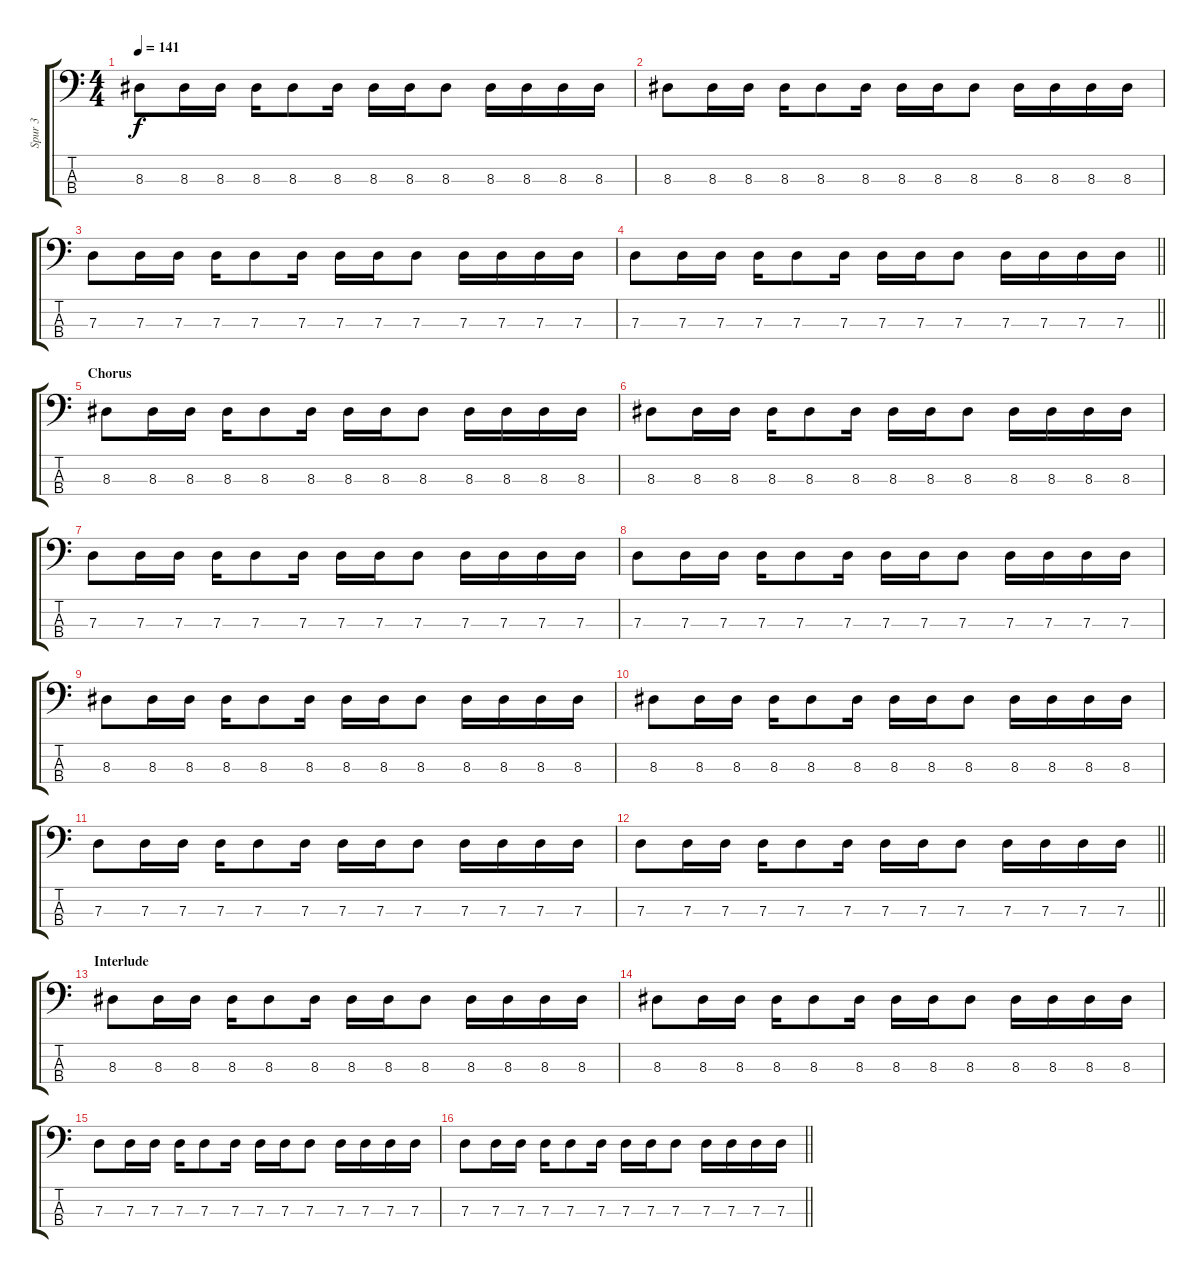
\track ("Spur 3" "Spur 3") {instrument electricbassfinger}
\staff {score tabs}
\tuning (F2 C2 G1 C1) {hide}
\ts (4 4)
\tempo 141
\clef f4
\ks c
8.3.8{dy f} 8.3.16 8.3.16 8.3.16 8.3.8 8.3.16 8.3.16 8.3.16 8.3.8 8.3.16 8.3.16 8.3.16 8.3.16 |
8.3.8 8.3.16 8.3.16 8.3.16 8.3.8 8.3.16 8.3.16 8.3.16 8.3.8 8.3.16 8.3.16 8.3.16 8.3.16 |
7.3.8 7.3.16 7.3.16 7.3.16 7.3.8 7.3.16 7.3.16 7.3.16 7.3.8 7.3.16 7.3.16 7.3.16 7.3.16 |
\barLineRight lightlight
7.3.8 7.3.16 7.3.16 7.3.16 7.3.8 7.3.16 7.3.16 7.3.16 7.3.8 7.3.16 7.3.16 7.3.16 7.3.16 |
\section ("" "Chorus")
8.3.8 8.3.16 8.3.16 8.3.16 8.3.8 8.3.16 8.3.16 8.3.16 8.3.8 8.3.16 8.3.16 8.3.16 8.3.16 |
8.3.8 8.3.16 8.3.16 8.3.16 8.3.8 8.3.16 8.3.16 8.3.16 8.3.8 8.3.16 8.3.16 8.3.16 8.3.16 |
7.3.8 7.3.16 7.3.16 7.3.16 7.3.8 7.3.16 7.3.16 7.3.16 7.3.8 7.3.16 7.3.16 7.3.16 7.3.16 |
7.3.8 7.3.16 7.3.16 7.3.16 7.3.8 7.3.16 7.3.16 7.3.16 7.3.8 7.3.16 7.3.16 7.3.16 7.3.16 |
8.3.8 8.3.16 8.3.16 8.3.16 8.3.8 8.3.16 8.3.16 8.3.16 8.3.8 8.3.16 8.3.16 8.3.16 8.3.16 |
8.3.8 8.3.16 8.3.16 8.3.16 8.3.8 8.3.16 8.3.16 8.3.16 8.3.8 8.3.16 8.3.16 8.3.16 8.3.16 |
7.3.8 7.3.16 7.3.16 7.3.16 7.3.8 7.3.16 7.3.16 7.3.16 7.3.8 7.3.16 7.3.16 7.3.16 7.3.16 |
\barLineRight lightlight
7.3.8 7.3.16 7.3.16 7.3.16 7.3.8 7.3.16 7.3.16 7.3.16 7.3.8 7.3.16 7.3.16 7.3.16 7.3.16 |
\section ("" "Interlude")
8.3.8 8.3.16 8.3.16 8.3.16 8.3.8 8.3.16 8.3.16 8.3.16 8.3.8 8.3.16 8.3.16 8.3.16 8.3.16 |
8.3.8 8.3.16 8.3.16 8.3.16 8.3.8 8.3.16 8.3.16 8.3.16 8.3.8 8.3.16 8.3.16 8.3.16 8.3.16 |
7.3.8 7.3.16 7.3.16 7.3.16 7.3.8 7.3.16 7.3.16 7.3.16 7.3.8 7.3.16 7.3.16 7.3.16 7.3.16 |
\barLineRight lightlight
7.3.8 7.3.16 7.3.16 7.3.16 7.3.8 7.3.16 7.3.16 7.3.16 7.3.8 7.3.16 7.3.16 7.3.16 7.3.16
